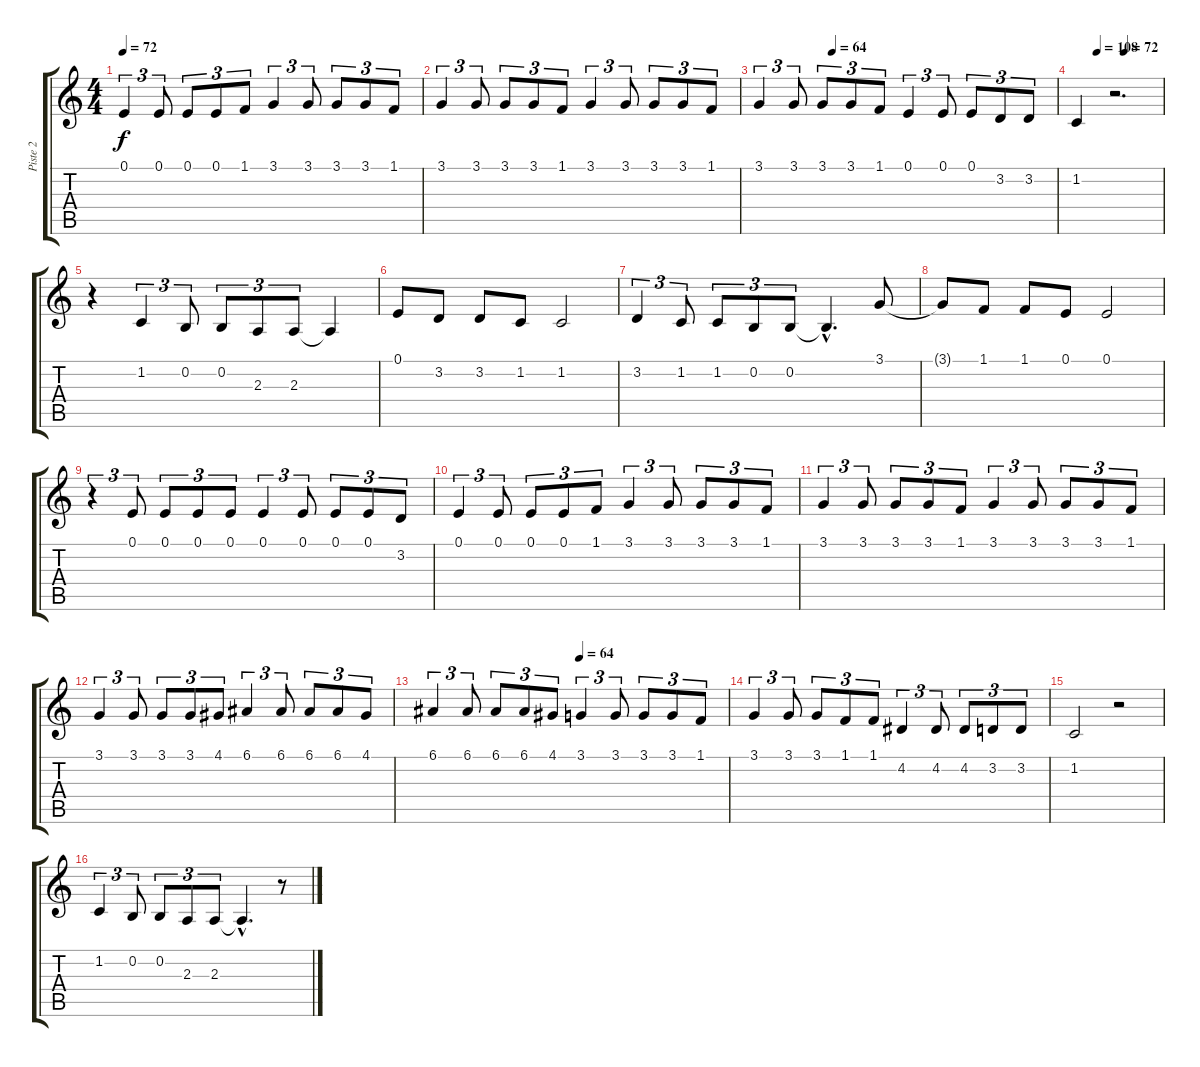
\track ("Piste 2" "Piste 2") {instrument clarinet}
\staff {score tabs}
\tuning (E4 B3 G3 D3 A2 E2) {hide}
\ts (4 4)
\tempo 72
\clef g2
\ks c
0.1.4{tu (3 2) dy f} 0.1.8{tu (3 2)} 0.1.8{tu (3 2)} 0.1.8{tu (3 2)} 1.1.8{tu (3 2)} 3.1.4{tu (3 2)} 3.1.8{tu (3 2)} 3.1.8{tu (3 2)} 3.1.8{tu (3 2)} 1.1.8{tu (3 2)} |
3.1.4{tu (3 2)} 3.1.8{tu (3 2)} 3.1.8{tu (3 2)} 3.1.8{tu (3 2)} 1.1.8{tu (3 2)} 3.1.4{tu (3 2)} 3.1.8{tu (3 2)} 3.1.8{tu (3 2)} 3.1.8{tu (3 2)} 1.1.8{tu (3 2)} |
\tempo (64 0.25)
3.1.4{tu (3 2)} 3.1.8{tu (3 2)} 3.1.8{tu (3 2)} 3.1.8{tu (3 2)} 1.1.8{tu (3 2)} 0.1.4{tu (3 2)} 0.1.8{tu (3 2)} 0.1.8{tu (3 2)} 3.2.8{tu (3 2)} 3.2.8{tu (3 2)} |
\tempo (108 0.25)
\tempo (72 0.5625)
1.2.4 r.2{d} |
r.4 1.2.4{tu (3 2) instrument clarinet} 0.2.8{tu (3 2)} 0.2.8{tu (3 2)} 2.3.8{tu (3 2)} 2.3.8{tu (3 2)} 2.3{t}.4 |
0.1.8 3.2.8 3.2.8 1.2.8 1.2.2 |
3.2.4{tu (3 2)} 1.2.8{tu (3 2)} 1.2.8{tu (3 2)} 0.2.8{tu (3 2)} 0.2.8{tu (3 2)} 0.2{hac t}.4{d} 3.1.8 |
3.1{t}.8 1.1.8 1.1.8 0.1.8 0.1.2 |
r.4{tu (3 2)} 0.1.8{tu (3 2) instrument sopranosax} 0.1.8{tu (3 2)} 0.1.8{tu (3 2)} 0.1.8{tu (3 2)} 0.1.4{tu (3 2)} 0.1.8{tu (3 2)} 0.1.8{tu (3 2)} 0.1.8{tu (3 2)} 3.2.8{tu (3 2)} |
0.1.4{tu (3 2)} 0.1.8{tu (3 2)} 0.1.8{tu (3 2)} 0.1.8{tu (3 2)} 1.1.8{tu (3 2)} 3.1.4{tu (3 2)} 3.1.8{tu (3 2)} 3.1.8{tu (3 2)} 3.1.8{tu (3 2)} 1.1.8{tu (3 2)} |
3.1.4{tu (3 2)} 3.1.8{tu (3 2)} 3.1.8{tu (3 2)} 3.1.8{tu (3 2)} 1.1.8{tu (3 2)} 3.1.4{tu (3 2)} 3.1.8{tu (3 2)} 3.1.8{tu (3 2)} 3.1.8{tu (3 2)} 1.1.8{tu (3 2)} |
3.1.4{tu (3 2)} 3.1.8{tu (3 2)} 3.1.8{tu (3 2)} 3.1.8{tu (3 2)} 4.1.8{tu (3 2)} 6.1.4{tu (3 2)} 6.1.8{tu (3 2)} 6.1.8{tu (3 2)} 6.1.8{tu (3 2)} 4.1.8{tu (3 2)} |
\tempo (64 0.5)
6.1.4{tu (3 2)} 6.1.8{tu (3 2)} 6.1.8{tu (3 2)} 6.1.8{tu (3 2)} 4.1.8{tu (3 2)} 3.1.4{tu (3 2)} 3.1.8{tu (3 2)} 3.1.8{tu (3 2)} 3.1.8{tu (3 2)} 1.1.8{tu (3 2)} |
3.1.4{tu (3 2)} 3.1.8{tu (3 2)} 3.1.8{tu (3 2)} 1.1.8{tu (3 2)} 1.1.8{tu (3 2)} 4.2.4{tu (3 2)} 4.2.8{tu (3 2)} 4.2.8{tu (3 2)} 3.2.8{tu (3 2)} 3.2.8{tu (3 2)} |
1.2.2 r.2 |
1.2.4{tu (3 2) instrument clarinet} 0.2.8{tu (3 2)} 0.2.8{tu (3 2)} 2.3.8{tu (3 2)} 2.3.8{tu (3 2)} 2.3{hac t}.4{d} r.8
